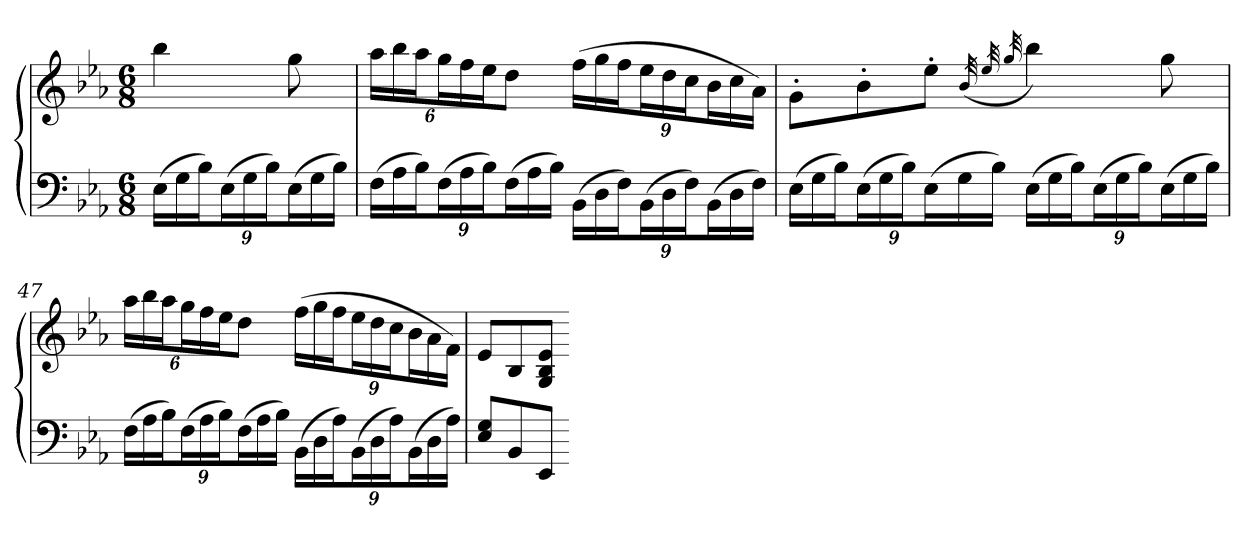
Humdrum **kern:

**kern	**kern
*part1	*part1
*staff2	*staff1
*clefF4	*clefG2
*k[b-e-a-]	*k[b-e-a-]
*E-:	*E-:
*M6/8	*M6/8
=	=
(24E-LL	4bb-
24G	.
24B-J)	.
(24E-L	.
24G	.
24B-J)	.
(24E-L	8gg
24G	.
24B-JJ)	.
=45	=45
(24FLL	24aa-LL
24A-	24bb-
24B-J)	24aa-J
(24FL	24ggL
24A-	24ff
24B-J)	24ee-J
(24FL	8ddJ
24A-	.
24B-JJ)	.
(24BB-LL	(24ffLL
24D	24gg
24FJ)	24ffJ
(24BB-L	24ee-L
24D	24dd
24FJ)	24ccJ
(24BB-L	24b-L
24D	24cc
24FJJ)	24a-JJ)
=46	=46
(24E-LL	8g'L
24G	.
24B-J)	.
(24E-L	8b-'
24G	.
24B-J)	.
(24E-L	8ee-'J
24G	.
24B-JJ)	.
.	(32qb-
.	32qee-
.	32qgg
(24E-LL	4bb-)
24G	.
24B-J)	.
(24E-L	.
24G	.
24B-J)	.
(24E-L	8gg
24G	.
24B-JJ)	.
=47	=47
(24FLL	24aa-LL
24A-	24bb-
24B-J)	24aa-J
(24FL	24ggL
24A-	24ff
24B-J)	24ee-J
(24FL	8ddJ
24A-	.
24B-JJ)	.
(24BB-LL	(24ffLL
24D	24gg
24A-J)	24ffJ
(24BB-L	24ee-L
24D	24dd
24A-J)	24ccJ
(24BB-L	24b-L
24D	24a-
24A-JJ)	24fJJ)
=48	=48
8E- 8GL	8e-L
8BB-	8B-
8EE-J	8G 8B- 8e-J
=-	=-
*-	*-
